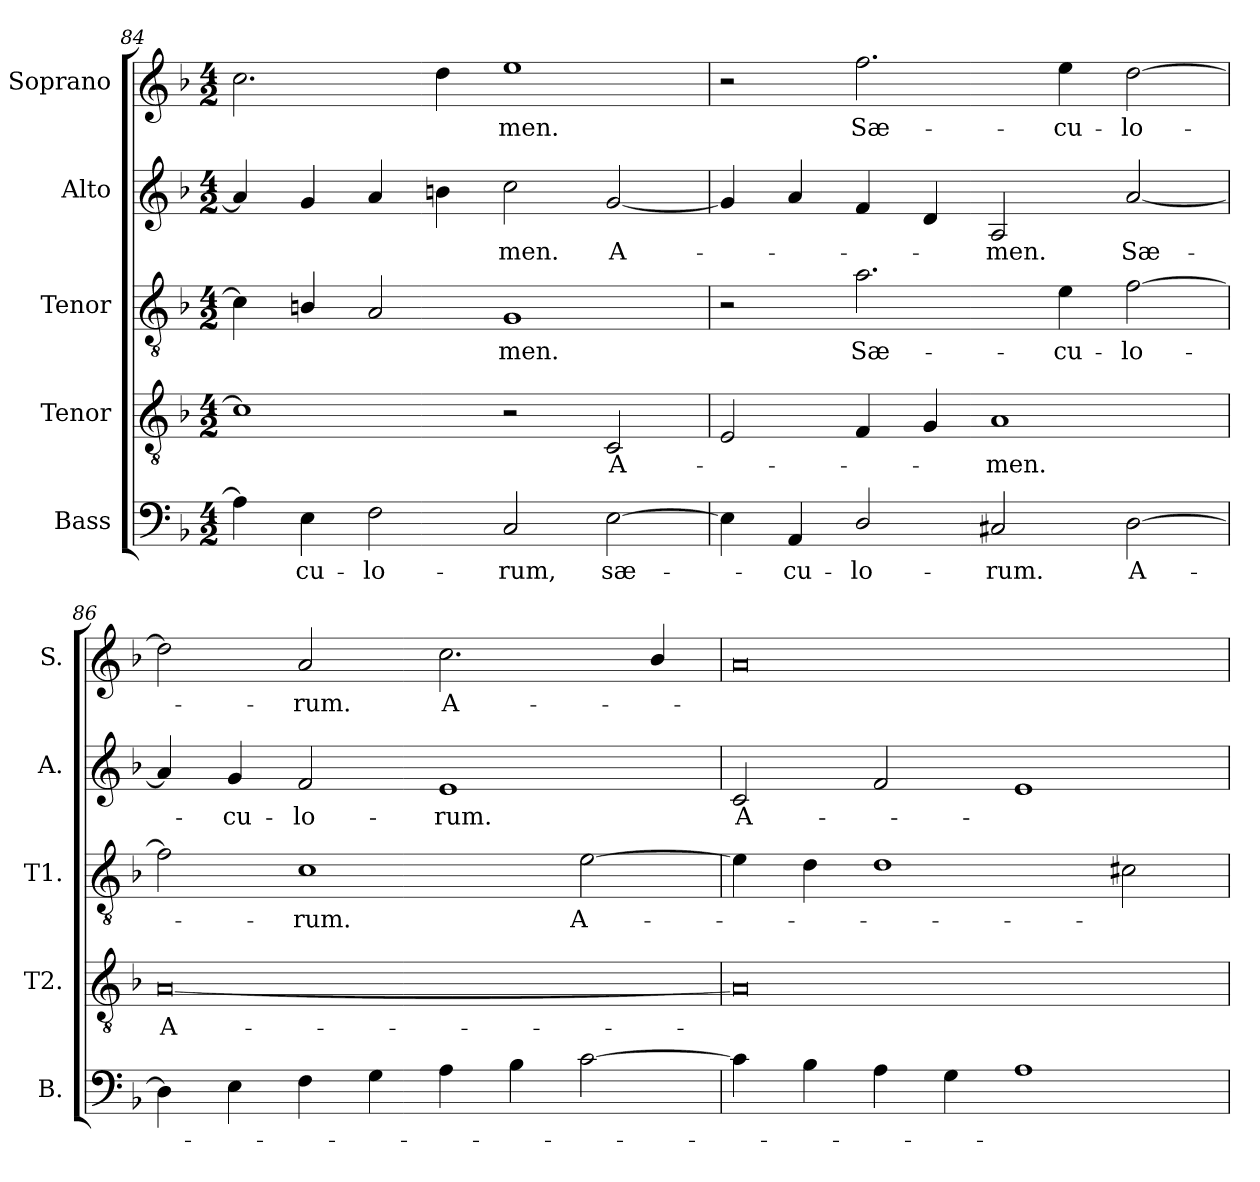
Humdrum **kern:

**kern	**text	**kern	**text	**kern	**text	**kern	**text	**kern	**text
*part5	*part5	*part4	*part4	*part3	*part3	*part2	*part2	*part1	*part1
*staff5	*staff5	*staff4	*staff4	*staff3	*staff3	*staff2	*staff2	*staff1	*staff1
*I"Bass	*	*I"Tenor	*	*I"Tenor	*	*I"Alto	*	*I"Soprano	*
*I'B.	*	*I'T2.	*	*I'T1.	*	*I'A.	*	*I'S.	*
*clefF4	*	*clefGv2	*	*clefGv2	*	*clefG2	*	*clefG2	*
*	*	*ITrd7c12	*	*ITrd7c12	*	*	*	*	*
*k[b-]	*	*k[b-]	*	*k[b-]	*	*k[b-]	*	*k[b-]	*
*F:	*	*F:	*	*F:	*	*F:	*	*F:	*
*M4/2	*	*M4/2	*	*M4/2	*	*M4/2	*	*M4/2	*
=84	=84	=84	=84	=84	=84	=84	=84	=84	=84
4Ai\]	.	1Ci]	.	4Ci\]	.	4ai/]	.	2.cci\	.
!	!LO:LY:b:color=#000000	!	!	!	!	!	!	!	!
4Ei\	-cu-	.	.	4BBni/	.	4gi/	.	.	.
!	!LO:LY:b:color=#000000	!	!	!	!	!	!	!	!
2Fi\	-lo-	.	.	2AAi/	.	4ai/	.	.	.
.	.	.	.	.	.	4bni\	.	4ddi\	.
!	!LO:LY:b:color=#000000	!	!	!	!	!	!	!	!
!	!	!	!	!	!LO:LY:b:color=#000000	!	!	!	!
!	!	!	!	!	!	!	!LO:LY:b:color=#000000	!	!
!	!	!	!	!	!	!	!	!	!LO:LY:b:color=#000000
2Ci/	-rum,	2r	.	1GGi	-men.	2cci\	-men.	1eei	-men.
!	!LO:LY:b:color=#000000	!	!	!	!	!	!	!	!
!	!	!	!LO:LY:b:color=#000000	!	!	!	!	!	!
!	!	!	!	!	!	!	!LO:LY:b:color=#000000	!	!
[2Ei\	sæ-	2CCi/	A-	.	.	[2gi/	A-	.	.
!!LO:LB:g=z
=85	=85	=85	=85	=85	=85	=85	=85	=85	=85
4Ei\]	.	2EEi/	.	2r	.	4gi/]	.	2r	.
!	!LO:LY:b:color=#000000	!	!	!	!	!	!	!	!
4AAi/	-cu-	.	.	.	.	4ai/	.	.	.
!	!LO:LY:b:color=#000000	!	!	!	!	!	!	!	!
!	!	!	!	!	!LO:LY:b:color=#000000	!	!	!	!
!	!	!	!	!	!	!	!	!	!LO:LY:b:color=#000000
2Di/	-lo-	4FFi/	.	2.Ai\	Sæ-	4fi/	.	2.ffi\	Sæ-
.	.	4GGi/	.	.	.	4di/	.	.	.
!	!LO:LY:b:color=#000000	!	!	!	!	!	!	!	!
!	!	!	!LO:LY:b:color=#000000	!	!	!	!	!	!
!	!	!	!	!	!	!	!LO:LY:b:color=#000000	!	!
2C#Xi/	-rum.	1AAi	-men.	.	.	2Ai/	-men.	.	.
!	!	!	!	!	!LO:LY:b:color=#000000	!	!	!	!
!	!	!	!	!	!	!	!	!	!LO:LY:b:color=#000000
.	.	.	.	4Ei\	-cu-	.	.	4eei\	-cu-
!	!LO:LY:b:color=#000000	!	!	!	!	!	!	!	!
!	!	!	!	!	!LO:LY:b:color=#000000	!	!	!	!
!	!	!	!	!	!	!	!LO:LY:b:color=#000000	!	!
!	!	!	!	!	!	!	!	!	!LO:LY:b:color=#000000
[2Di\	A-	.	.	[2Fi\	-lo-	[2ai/	Sæ-	[2ddi\	-lo-
=86	=86	=86	=86	=86	=86	=86	=86	=86	=86
!	!	!	!LO:LY:b:color=#000000	!	!	!	!	!	!
4Di\]	.	[0AAi	A-	2Fi\]	.	4ai/]	.	2ddi\]	.
!	!	!	!	!	!	!	!LO:LY:b:color=#000000	!	!
4Ei\	.	.	.	.	.	4gi/	-cu-	.	.
!	!	!	!	!	!LO:LY:b:color=#000000	!	!	!	!
!	!	!	!	!	!	!	!LO:LY:b:color=#000000	!	!
!	!	!	!	!	!	!	!	!	!LO:LY:b:color=#000000
4Fi\	.	.	.	1Ci	-rum.	2fi/	-lo-	2ai/	-rum.
4Gi\	.	.	.	.	.	.	.	.	.
!	!	!	!	!	!	!	!LO:LY:b:color=#000000	!	!
!	!	!	!	!	!	!	!	!	!LO:LY:b:color=#000000
4Ai\	.	.	.	.	.	1ei	-rum.	2.cci\	A-
4B-i\	.	.	.	.	.	.	.	.	.
!	!	!	!	!	!LO:LY:b:color=#000000	!	!	!	!
[2ci\	.	.	.	[2Ei\	A-	.	.	.	.
.	.	.	.	.	.	.	.	4b-i/	.
=87	=87	=87	=87	=87	=87	=87	=87	=87	=87
!	!	!	!	!	!	!	!LO:LY:b:color=#000000	!	!
4ci\]	.	0AAi]	.	4Ei\]	.	2ci/	A-	0ai	.
4B-i\	.	.	.	4Di\	.	.	.	.	.
4Ai\	.	.	.	1Di	.	2fi/	.	.	.
4Gi\	.	.	.	.	.	.	.	.	.
1Ai	.	.	.	.	.	1ei	.	.	.
.	.	.	.	2C#Xi\	.	.	.	.	.
=	=	=	=	=	=	=	=	=	=
*-	*-	*-	*-	*-	*-	*-	*-	*-	*-
